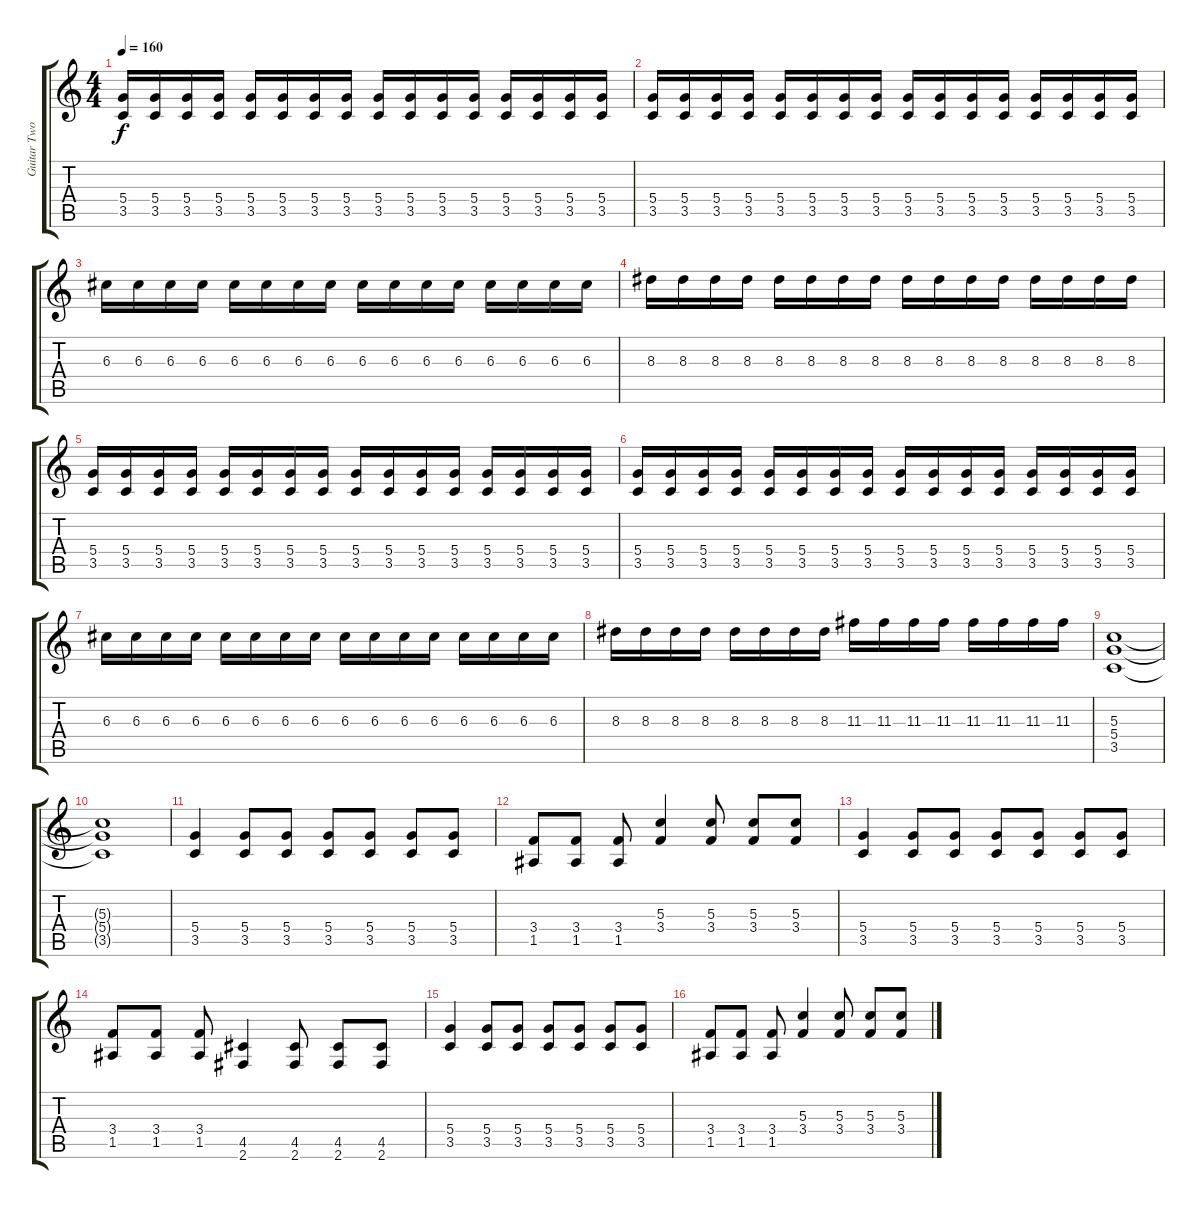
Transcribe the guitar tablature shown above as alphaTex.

\track ("Guitar Two" "Guitar Two") {instrument overdrivenguitar}
\staff {score tabs}
\tuning (E4 B3 G3 D3 A2 E2) {hide}
\ts (4 4)
\tempo 160
\clef g2
\ks c
(5.4 3.5).16{dy f} (5.4 3.5).16 (5.4 3.5).16 (5.4 3.5).16 (5.4 3.5).16 (5.4 3.5).16 (5.4 3.5).16 (5.4 3.5).16 (5.4 3.5).16 (5.4 3.5).16 (5.4 3.5).16 (5.4 3.5).16 (5.4 3.5).16 (5.4 3.5).16 (5.4 3.5).16 (5.4 3.5).16 |
(5.4 3.5).16 (5.4 3.5).16 (5.4 3.5).16 (5.4 3.5).16 (5.4 3.5).16 (5.4 3.5).16 (5.4 3.5).16 (5.4 3.5).16 (5.4 3.5).16 (5.4 3.5).16 (5.4 3.5).16 (5.4 3.5).16 (5.4 3.5).16 (5.4 3.5).16 (5.4 3.5).16 (5.4 3.5).16 |
6.3.16 6.3.16 6.3.16 6.3.16 6.3.16 6.3.16 6.3.16 6.3.16 6.3.16 6.3.16 6.3.16 6.3.16 6.3.16 6.3.16 6.3.16 6.3.16 |
8.3.16 8.3.16 8.3.16 8.3.16 8.3.16 8.3.16 8.3.16 8.3.16 8.3.16 8.3.16 8.3.16 8.3.16 8.3.16 8.3.16 8.3.16 8.3.16 |
(5.4 3.5).16 (5.4 3.5).16 (5.4 3.5).16 (5.4 3.5).16 (5.4 3.5).16 (5.4 3.5).16 (5.4 3.5).16 (5.4 3.5).16 (5.4 3.5).16 (5.4 3.5).16 (5.4 3.5).16 (5.4 3.5).16 (5.4 3.5).16 (5.4 3.5).16 (5.4 3.5).16 (5.4 3.5).16 |
(5.4 3.5).16 (5.4 3.5).16 (5.4 3.5).16 (5.4 3.5).16 (5.4 3.5).16 (5.4 3.5).16 (5.4 3.5).16 (5.4 3.5).16 (5.4 3.5).16 (5.4 3.5).16 (5.4 3.5).16 (5.4 3.5).16 (5.4 3.5).16 (5.4 3.5).16 (5.4 3.5).16 (5.4 3.5).16 |
6.3.16 6.3.16 6.3.16 6.3.16 6.3.16 6.3.16 6.3.16 6.3.16 6.3.16 6.3.16 6.3.16 6.3.16 6.3.16 6.3.16 6.3.16 6.3.16 |
8.3.16 8.3.16 8.3.16 8.3.16 8.3.16 8.3.16 8.3.16 8.3.16 11.3.16 11.3.16 11.3.16 11.3.16 11.3.16 11.3.16 11.3.16 11.3.16 |
(5.3 5.4 3.5).1 |
(5.3{t} 5.4{t} 3.5{t}).1 |
(5.4 3.5).4 (5.4 3.5).8 (5.4 3.5).8 (5.4 3.5).8 (5.4 3.5).8 (5.4 3.5).8 (5.4 3.5).8 |
(3.4 1.5).8 (3.4 1.5).8 (3.4 1.5).8 (5.3 3.4).4 (5.3 3.4).8 (5.3 3.4).8 (5.3 3.4).8 |
(5.4 3.5).4 (5.4 3.5).8 (5.4 3.5).8 (5.4 3.5).8 (5.4 3.5).8 (5.4 3.5).8 (5.4 3.5).8 |
(3.4 1.5).8 (3.4 1.5).8 (3.4 1.5).8 (4.5 2.6).4 (4.5 2.6).8 (4.5 2.6).8 (4.5 2.6).8 |
(5.4 3.5).4 (5.4 3.5).8 (5.4 3.5).8 (5.4 3.5).8 (5.4 3.5).8 (5.4 3.5).8 (5.4 3.5).8 |
(3.4 1.5).8 (3.4 1.5).8 (3.4 1.5).8 (5.3 3.4).4 (5.3 3.4).8 (5.3 3.4).8 (5.3 3.4).8
